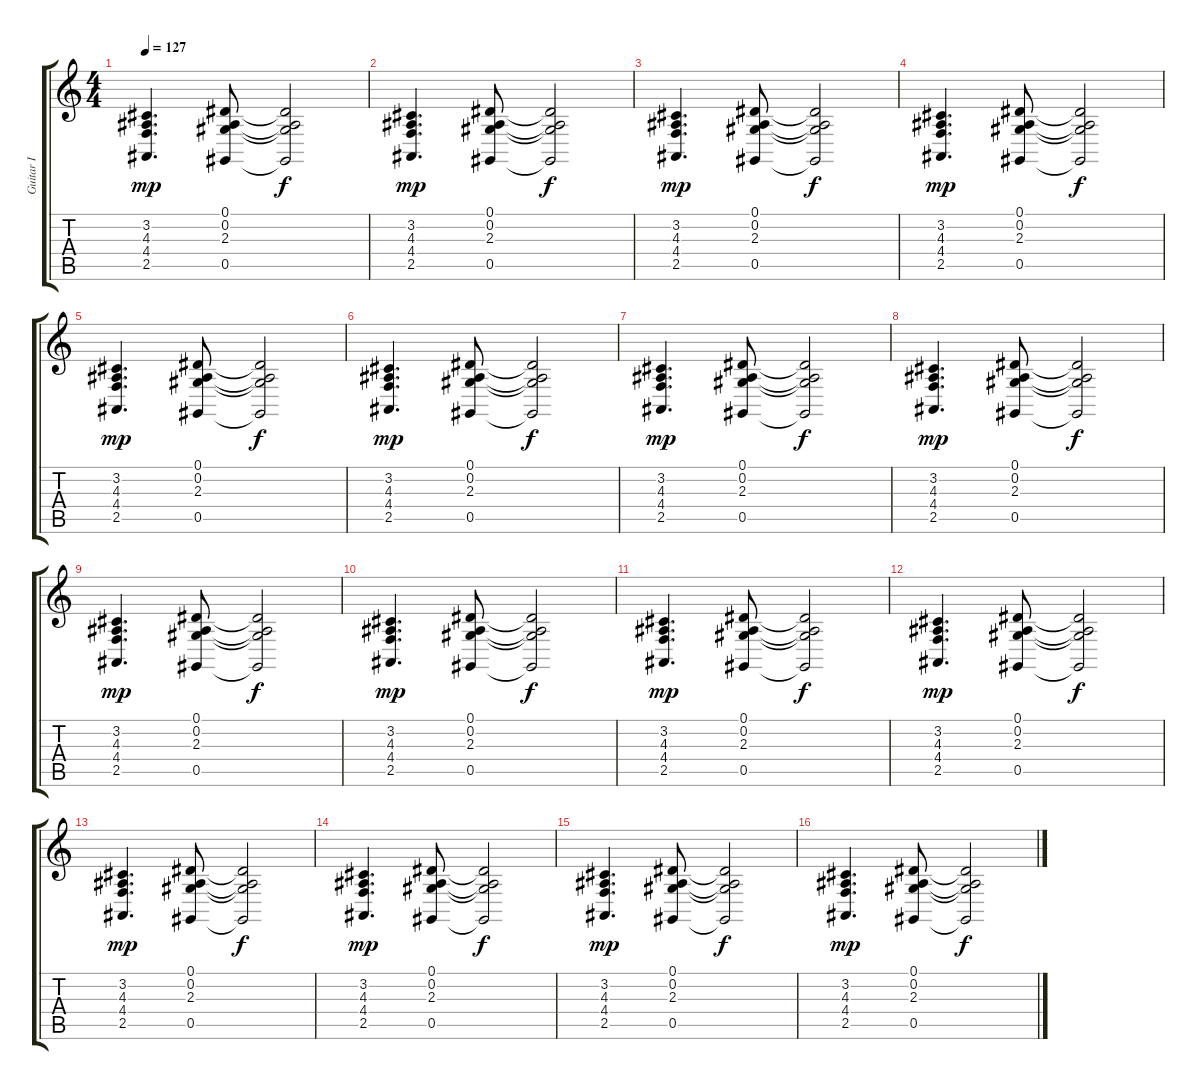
\track ("Guitar I" "Guitar I") {instrument stringensemble1}
\staff {score tabs}
\tuning (Eb4 Bb3 Gb3 Db3 Ab2 Eb2) {hide}
\ts (4 4)
\tempo 127
\clef g2
\ks c
(3.2 4.3 4.4 2.5).4{d dy mp instrument stringensemble1} (0.1 0.2 2.3 0.5).8 (0.1{t} 0.2{t} 2.3{t} 0.5{t}).2{dy f} |
(3.2 4.3 4.4 2.5).4{d dy mp} (0.1 0.2 2.3 0.5).8 (0.1{t} 0.2{t} 2.3{t} 0.5{t}).2{dy f} |
(3.2 4.3 4.4 2.5).4{d dy mp} (0.1 0.2 2.3 0.5).8 (0.1{t} 0.2{t} 2.3{t} 0.5{t}).2{dy f} |
(3.2 4.3 4.4 2.5).4{d dy mp} (0.1 0.2 2.3 0.5).8 (0.1{t} 0.2{t} 2.3{t} 0.5{t}).2{dy f} |
(3.2 4.3 4.4 2.5).4{d dy mp} (0.1 0.2 2.3 0.5).8 (0.1{t} 0.2{t} 2.3{t} 0.5{t}).2{dy f} |
(3.2 4.3 4.4 2.5).4{d dy mp} (0.1 0.2 2.3 0.5).8 (0.1{t} 0.2{t} 2.3{t} 0.5{t}).2{dy f} |
(3.2 4.3 4.4 2.5).4{d dy mp} (0.1 0.2 2.3 0.5).8 (0.1{t} 0.2{t} 2.3{t} 0.5{t}).2{dy f} |
(3.2 4.3 4.4 2.5).4{d dy mp} (0.1 0.2 2.3 0.5).8 (0.1{t} 0.2{t} 2.3{t} 0.5{t}).2{dy f} |
(3.2 4.3 4.4 2.5).4{d dy mp} (0.1 0.2 2.3 0.5).8 (0.1{t} 0.2{t} 2.3{t} 0.5{t}).2{dy f} |
(3.2 4.3 4.4 2.5).4{d dy mp} (0.1 0.2 2.3 0.5).8 (0.1{t} 0.2{t} 2.3{t} 0.5{t}).2{dy f} |
(3.2 4.3 4.4 2.5).4{d dy mp} (0.1 0.2 2.3 0.5).8 (0.1{t} 0.2{t} 2.3{t} 0.5{t}).2{dy f} |
(3.2 4.3 4.4 2.5).4{d dy mp} (0.1 0.2 2.3 0.5).8 (0.1{t} 0.2{t} 2.3{t} 0.5{t}).2{dy f} |
(3.2 4.3 4.4 2.5).4{d dy mp} (0.1 0.2 2.3 0.5).8 (0.1{t} 0.2{t} 2.3{t} 0.5{t}).2{dy f} |
(3.2 4.3 4.4 2.5).4{d dy mp} (0.1 0.2 2.3 0.5).8 (0.1{t} 0.2{t} 2.3{t} 0.5{t}).2{dy f} |
(3.2 4.3 4.4 2.5).4{d dy mp} (0.1 0.2 2.3 0.5).8 (0.1{t} 0.2{t} 2.3{t} 0.5{t}).2{dy f} |
(3.2 4.3 4.4 2.5).4{d dy mp} (0.1 0.2 2.3 0.5).8 (0.1{t} 0.2{t} 2.3{t} 0.5{t}).2{dy f}
